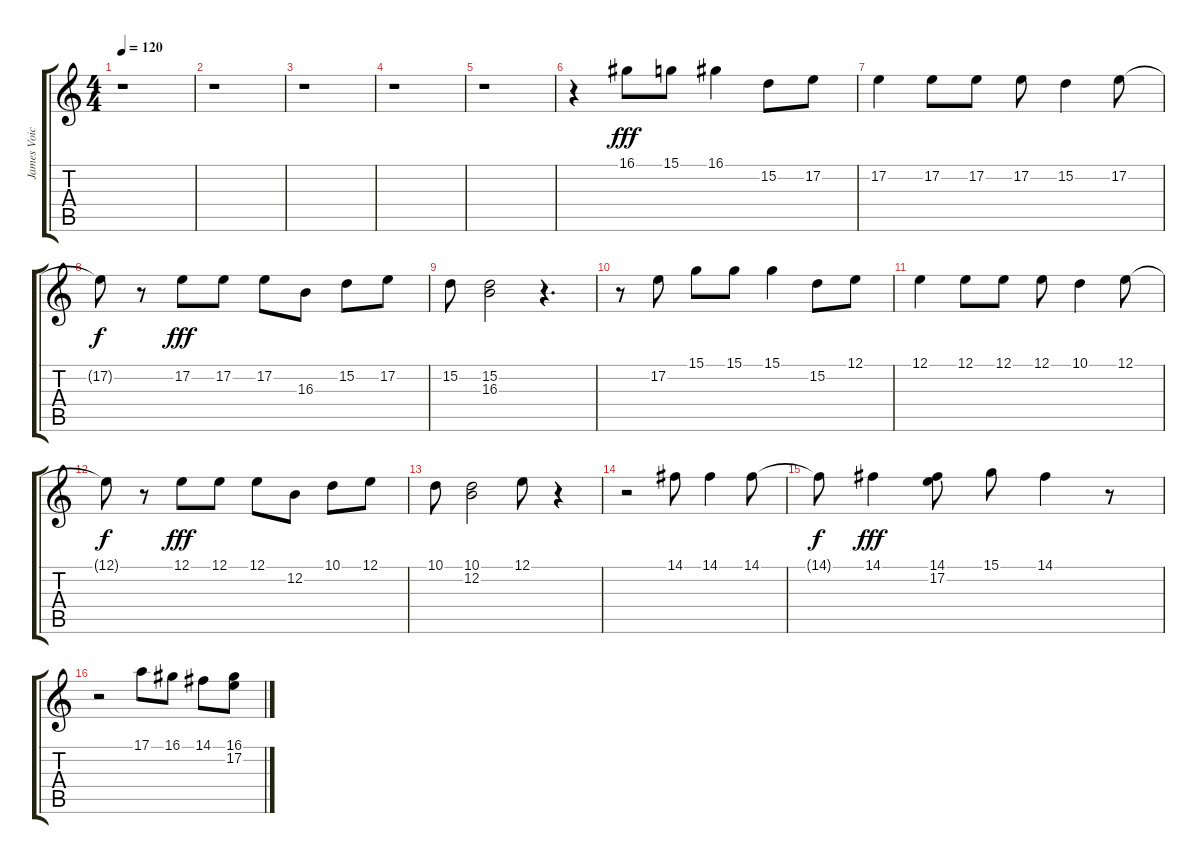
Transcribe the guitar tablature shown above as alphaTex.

\track ("James Voice" "James Voic") {instrument pad3polysynth}
\staff {score tabs}
\tuning (E4 B3 G3 D3 A2 E2) {hide}
\ts (4 4)
\tempo 120
\clef g2
\ks c
r.1{dy fff} |
r.1 |
r.1 |
r.1 |
r.1 |
r.4 16.1.8 15.1.8 16.1.4 15.2.8 17.2.8 |
17.2.4 17.2.8 17.2.8 17.2.8 15.2.4 17.2.8 |
17.2{t}.8{dy f} r.8 17.2.8{dy fff} 17.2.8 17.2.8 16.3.8 15.2.8 17.2.8 |
15.2.8 (15.2 16.3).2 r.4{d} |
r.8 17.2.8 15.1.8 15.1.8 15.1.4 15.2.8 12.1.8 |
12.1.4 12.1.8 12.1.8 12.1.8 10.1.4 12.1.8 |
12.1{t}.8{dy f} r.8 12.1.8{dy fff} 12.1.8 12.1.8 12.2.8 10.1.8 12.1.8 |
10.1.8 (10.1 12.2).2 12.1.8 r.4 |
r.2 14.1.8 14.1.4 14.1.8 |
14.1{t}.8{dy f} 14.1.4{dy fff} (14.1 17.2).8 15.1.8 14.1.4 r.8 |
r.2 17.1.8 16.1.8 14.1.8 (16.1 17.2).8
